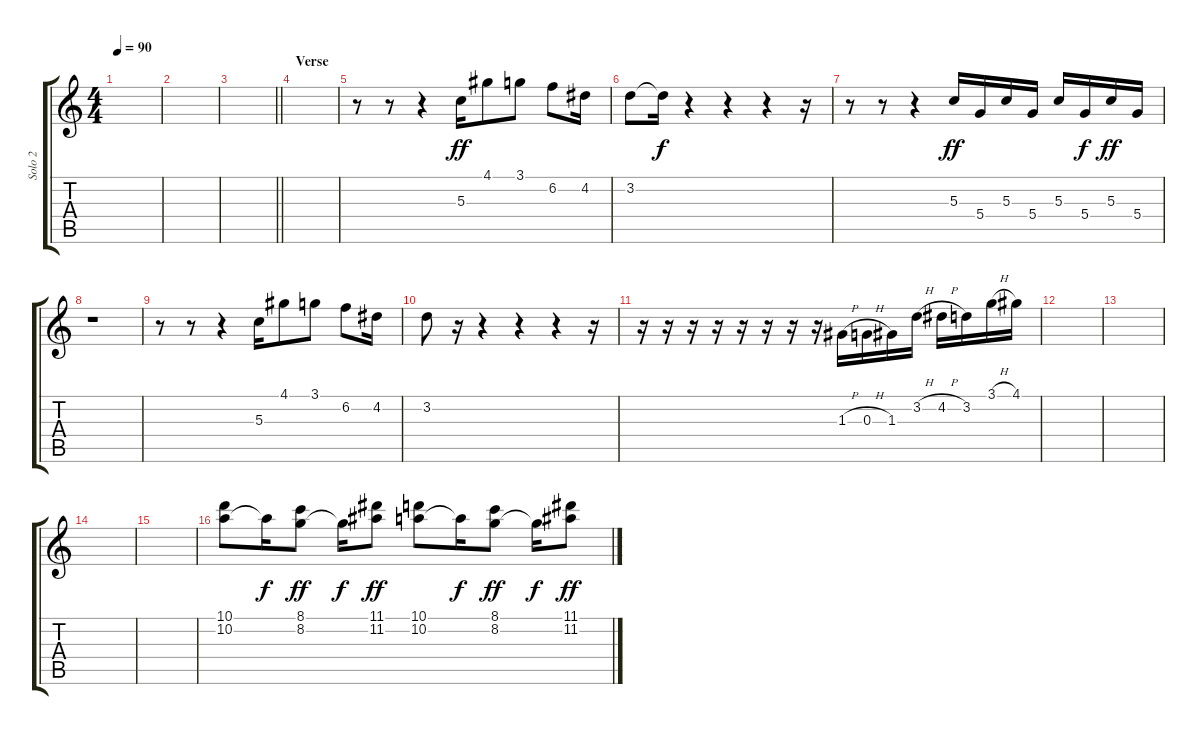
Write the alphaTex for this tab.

\track ("Solo 2" "Solo 2") {instrument overdrivenguitar}
\staff {score tabs}
\tuning (E4 B3 G3 D3 A2 D2) {hide}
\ts (4 4)
\tempo 90
\clef g2
\ks c
|
|
\barLineRight lightlight
|
\section ("" "Verse")
|
r.8{balance 8} r.8 r.4 5.3.16{dy ff} 4.1.8 3.1.8 6.2.8 4.2.16 |
3.2.8 3.2{t}.16{dy f} r.4 r.4 r.4 r.16 |
r.8 r.8 r.4 5.3.16{dy ff} 5.4.16 5.3.16 5.4.16 5.3.16 5.4.16{dy f} 5.3.16{dy ff} 5.4.16 |
r.1 |
r.8 r.8 r.4 5.3.16 4.1.8 3.1.8 6.2.8 4.2.16 |
3.2.8 r.16 r.4 r.4 r.4 r.16 |
r.16 r.16 r.16 r.16 r.16 r.16 r.16 r.16 1.3{h}.16 0.3{h}.16 1.3.16 3.2{h}.16 4.2{h}.16 3.2.16 3.1{h}.16 4.1.16 |
|
|
|
|
(10.1 10.2).8 10.2{t}.16{dy f} (8.1 8.2).8{dy ff} 8.2{t}.16{dy f} (11.1 11.2).8{dy ff} (10.1 10.2).8 10.2{t}.16{dy f} (8.1 8.2).8{dy ff} 8.2{t}.16{dy f} (11.1 11.2).8{dy ff}
